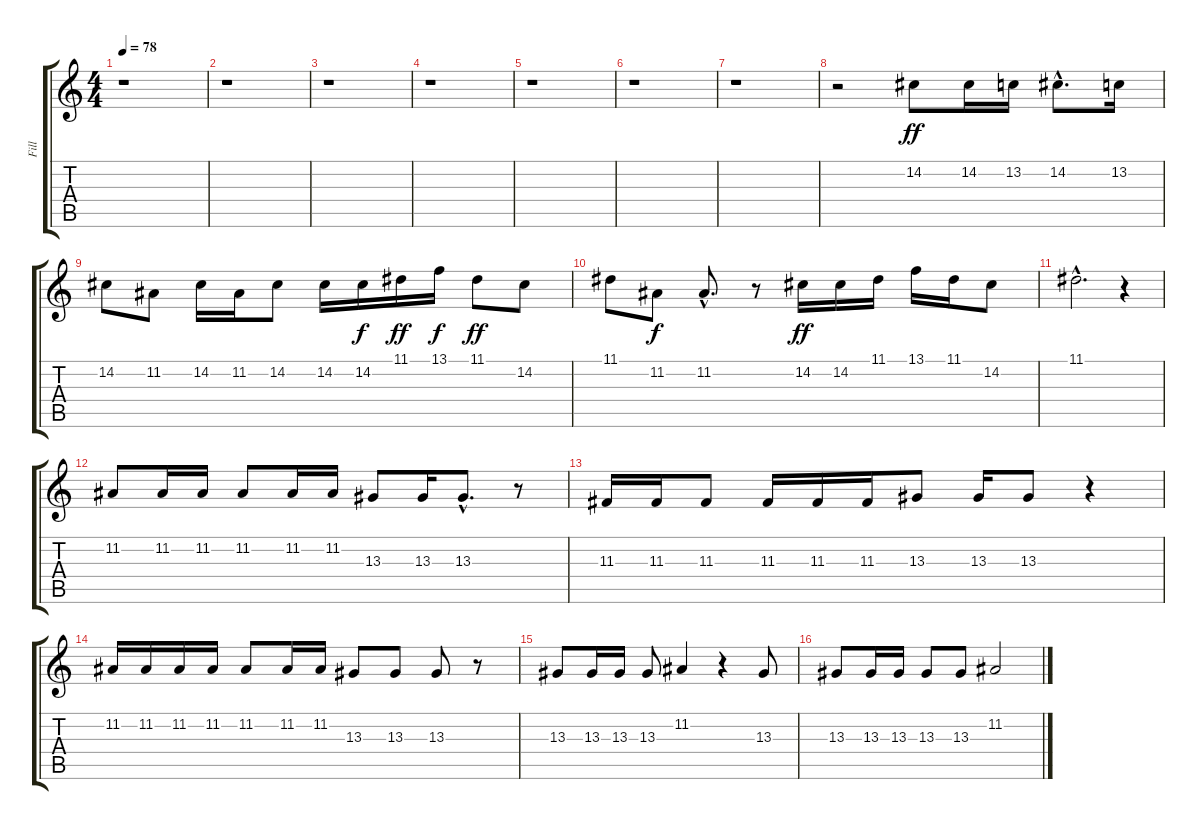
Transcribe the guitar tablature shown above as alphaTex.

\track ("Fill" "Fill") {instrument pad6metallic}
\staff {score tabs}
\tuning (E4 B3 G3 D3 A2 E2) {hide}
\ts (4 4)
\tempo 78
\clef g2
\ks c
r.1{dy f} |
r.1 |
r.1 |
r.1 |
r.1 |
r.1 |
r.1 |
r.2 14.2.8{dy ff} 14.2.16 13.2.16 14.2{hac}.8{d} 13.2.16 |
14.2.8 11.2.8 14.2.16 11.2.16 14.2.8 14.2.16 14.2.16{dy f} 11.1.16{dy ff} 13.1.16{dy f} 11.1.8{dy ff} 14.2.8 |
11.1.8 11.2.8{dy f} 11.2{hac}.8{d} r.8 14.2.16{dy ff} 14.2.16 11.1.16 13.1.16 11.1.16 14.2.8 |
11.1{hac}.2{d} r.4 |
11.2.8 11.2.16 11.2.16 11.2.8 11.2.16 11.2.16 13.3.8 13.3.16 13.3{hac}.8{d} r.8 |
11.3.16 11.3.16 11.3.8 11.3.16 11.3.16 11.3.16 13.3.8 13.3.16 13.3.8 r.4 |
11.2.16 11.2.16 11.2.16 11.2.16 11.2.8 11.2.16 11.2.16 13.3.8 13.3.8 13.3.8 r.8 |
13.3.8 13.3.16 13.3.16 13.3.8 11.2.4 r.4 13.3.8 |
13.3.8 13.3.16 13.3.16 13.3.8 13.3.8 11.2.2
